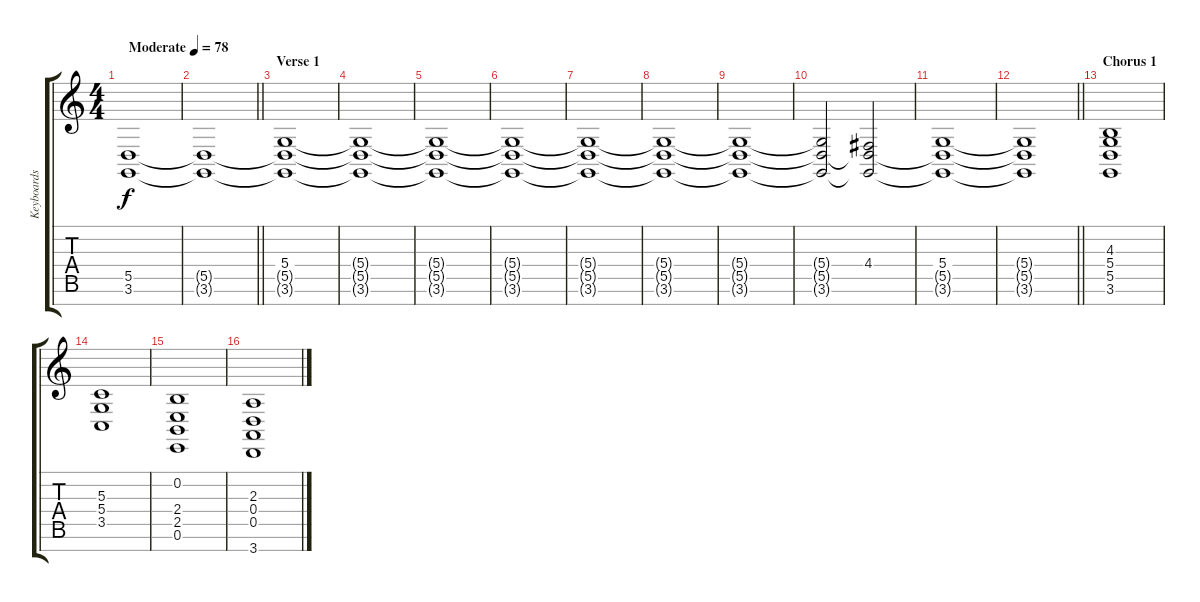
\track ("Keyboards" "Keyboards") {instrument fx7echoes}
\staff {score tabs}
\tuning (E4 B3 G3 D3 A2 E2 B1) {hide}
\ts (4 4)
\tempo (78 "Moderate")
\clef g2
\ks c
(5.5 3.6).1{dy f instrument fx7echoes} |
\barLineRight lightlight
(5.5{t} 3.6{t}).1 |
\section ("" "Verse 1")
(5.4 5.5{t} 3.6{t}).1 |
(5.4{t} 5.5{t} 3.6{t}).1 |
(5.4{t} 5.5{t} 3.6{t}).1 |
(5.4{t} 5.5{t} 3.6{t}).1 |
(5.4{t} 5.5{t} 3.6{t}).1 |
(5.4{t} 5.5{t} 3.6{t}).1 |
(5.4{t} 5.5{t} 3.6{t}).1 |
(5.4{t} 5.5{t} 3.6{t}).2 (4.4 5.5{t} 3.6{t}).2 |
(5.4 5.5{t} 3.6{t}).1 |
\barLineRight lightlight
(5.4{t} 5.5{t} 3.6{t}).1 |
\section ("" "Chorus 1")
(4.3 5.4 5.5 3.6).1 |
(5.3 5.4 3.5).1 |
(0.2 2.4 2.5 0.6).1 |
(2.3 0.4 0.5 3.7).1
